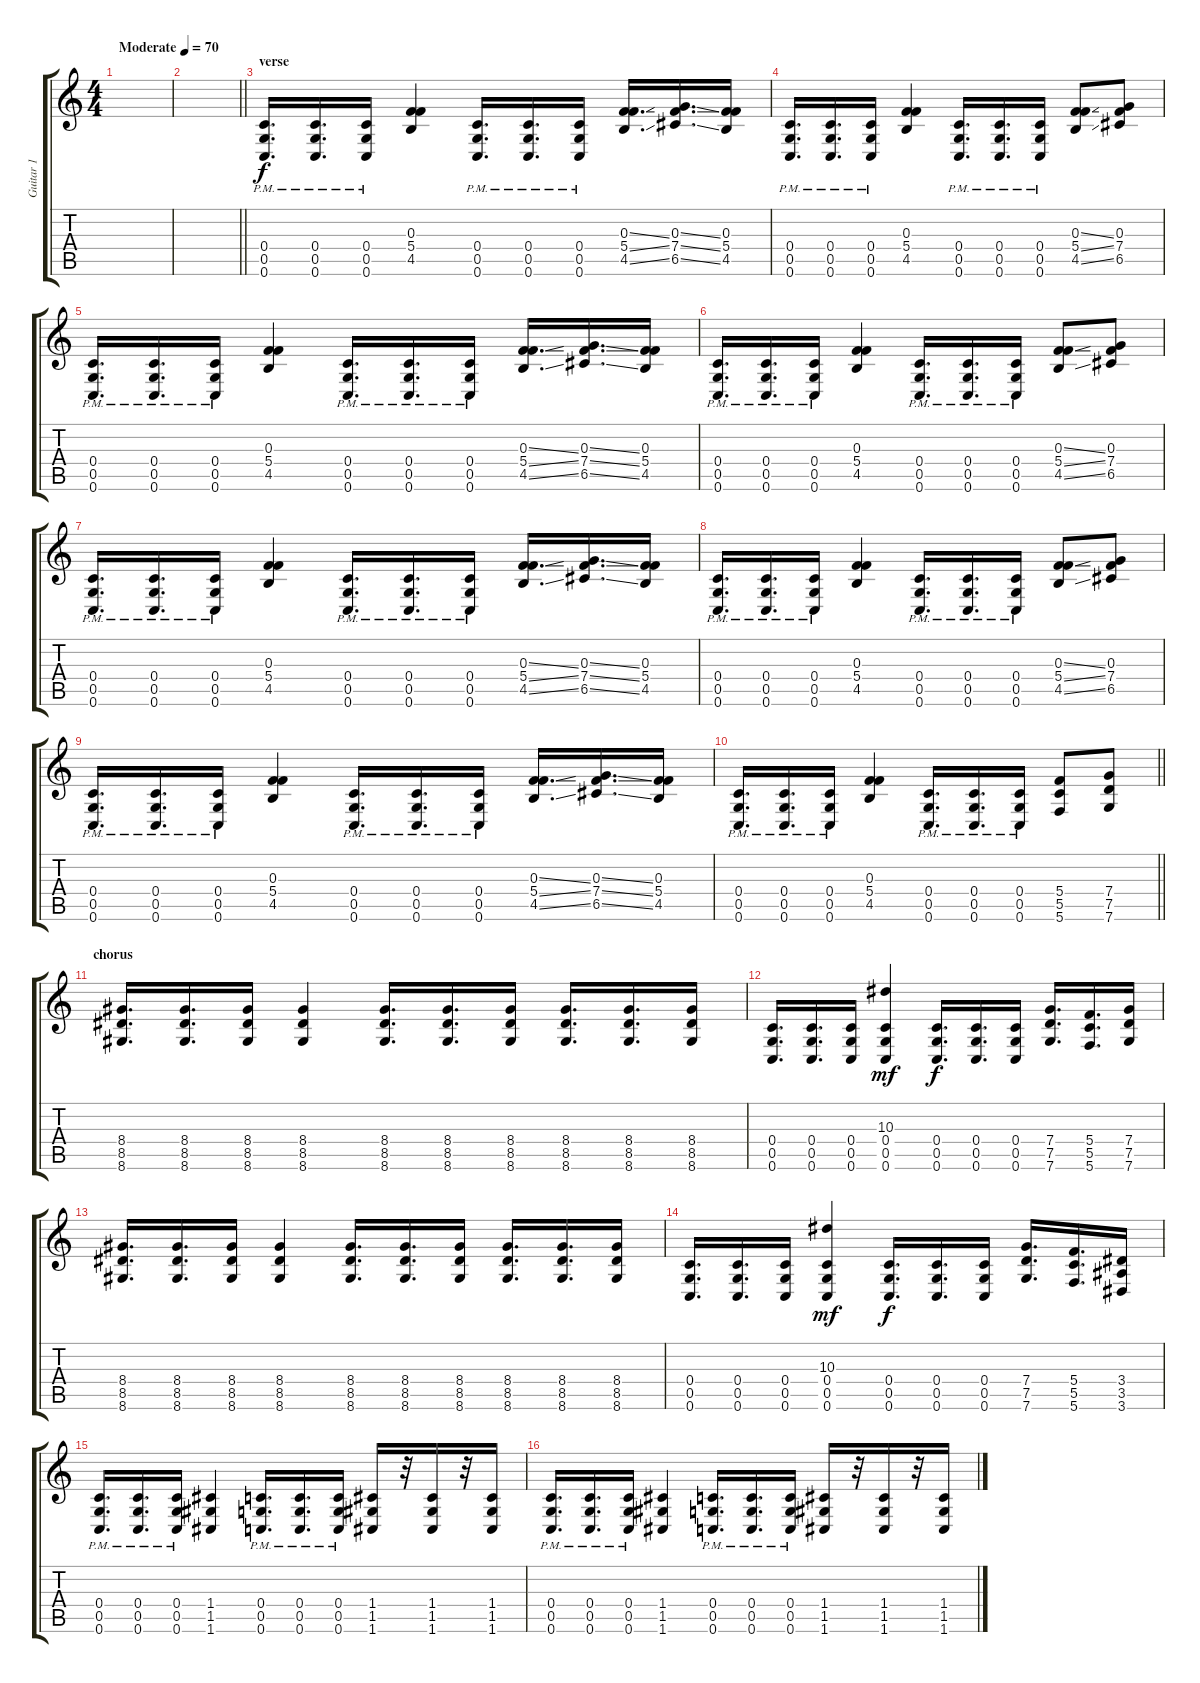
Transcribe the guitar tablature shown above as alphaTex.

\track ("Guitar 1" "Guitar 1") {instrument distortionguitar}
\staff {score tabs}
\tuning (D4 A3 F3 C3 G2 C2) {hide}
\ts (4 4)
\tempo (70 "Moderate")
\clef g2
\ks c
|
\barLineRight lightlight
|
\section ("" "verse")
(0.4{pm} 0.5{pm} 0.6{pm}).16{d} (0.4{pm} 0.5{pm} 0.6{pm}).16{d} (0.4{pm} 0.5{pm} 0.6{pm}).16 (0.3 5.4 4.5).4 (0.4{pm} 0.5{pm} 0.6{pm}).16{d} (0.4{pm} 0.5{pm} 0.6{pm}).16{d} (0.4{pm} 0.5{pm} 0.6{pm}).16 (0.3{ss} 5.4{ss} 4.5{ss}).16{d} (0.3{ss} 7.4{ss} 6.5{ss}).16{d} (0.3 5.4 4.5).16 |
(0.4{pm} 0.5{pm} 0.6{pm}).16{d} (0.4{pm} 0.5{pm} 0.6{pm}).16{d} (0.4{pm} 0.5{pm} 0.6{pm}).16 (0.3 5.4 4.5).4 (0.4{pm} 0.5{pm} 0.6{pm}).16{d} (0.4{pm} 0.5{pm} 0.6{pm}).16{d} (0.4{pm} 0.5{pm} 0.6{pm}).16 (0.3{ss} 5.4{ss} 4.5{ss}).8 (0.3 7.4 6.5).8 |
(0.4{pm} 0.5{pm} 0.6{pm}).16{d} (0.4{pm} 0.5{pm} 0.6{pm}).16{d} (0.4{pm} 0.5{pm} 0.6{pm}).16 (0.3 5.4 4.5).4 (0.4{pm} 0.5{pm} 0.6{pm}).16{d} (0.4{pm} 0.5{pm} 0.6{pm}).16{d} (0.4{pm} 0.5{pm} 0.6{pm}).16 (0.3{ss} 5.4{ss} 4.5{ss}).16{d} (0.3{ss} 7.4{ss} 6.5{ss}).16{d} (0.3 5.4 4.5).16 |
(0.4{pm} 0.5{pm} 0.6{pm}).16{d} (0.4{pm} 0.5{pm} 0.6{pm}).16{d} (0.4{pm} 0.5{pm} 0.6{pm}).16 (0.3 5.4 4.5).4 (0.4{pm} 0.5{pm} 0.6{pm}).16{d} (0.4{pm} 0.5{pm} 0.6{pm}).16{d} (0.4{pm} 0.5{pm} 0.6{pm}).16 (0.3{ss} 5.4{ss} 4.5{ss}).8 (0.3 7.4 6.5).8 |
(0.4{pm} 0.5{pm} 0.6{pm}).16{d} (0.4{pm} 0.5{pm} 0.6{pm}).16{d} (0.4{pm} 0.5{pm} 0.6{pm}).16 (0.3 5.4 4.5).4 (0.4{pm} 0.5{pm} 0.6{pm}).16{d} (0.4{pm} 0.5{pm} 0.6{pm}).16{d} (0.4{pm} 0.5{pm} 0.6{pm}).16 (0.3{ss} 5.4{ss} 4.5{ss}).16{d} (0.3{ss} 7.4{ss} 6.5{ss}).16{d} (0.3 5.4 4.5).16 |
(0.4{pm} 0.5{pm} 0.6{pm}).16{d} (0.4{pm} 0.5{pm} 0.6{pm}).16{d} (0.4{pm} 0.5{pm} 0.6{pm}).16 (0.3 5.4 4.5).4 (0.4{pm} 0.5{pm} 0.6{pm}).16{d} (0.4{pm} 0.5{pm} 0.6{pm}).16{d} (0.4{pm} 0.5{pm} 0.6{pm}).16 (0.3{ss} 5.4{ss} 4.5{ss}).8 (0.3 7.4 6.5).8 |
(0.4{pm} 0.5{pm} 0.6{pm}).16{d} (0.4{pm} 0.5{pm} 0.6{pm}).16{d} (0.4{pm} 0.5{pm} 0.6{pm}).16 (0.3 5.4 4.5).4 (0.4{pm} 0.5{pm} 0.6{pm}).16{d} (0.4{pm} 0.5{pm} 0.6{pm}).16{d} (0.4{pm} 0.5{pm} 0.6{pm}).16 (0.3{ss} 5.4{ss} 4.5{ss}).16{d} (0.3{ss} 7.4{ss} 6.5{ss}).16{d} (0.3 5.4 4.5).16 |
\barLineRight lightlight
(0.4{pm} 0.5{pm} 0.6{pm}).16{d} (0.4{pm} 0.5{pm} 0.6{pm}).16{d} (0.4{pm} 0.5{pm} 0.6{pm}).16 (0.3 5.4 4.5).4 (0.4{pm} 0.5{pm} 0.6{pm}).16{d} (0.4{pm} 0.5{pm} 0.6{pm}).16{d} (0.4{pm} 0.5{pm} 0.6{pm}).16 (5.4 5.5 5.6).8 (7.4 7.5 7.6).8 |
\section ("" "chorus")
(8.4 8.5 8.6).16{d} (8.4 8.5 8.6).16{d} (8.4 8.5 8.6).16 (8.4 8.5 8.6).4 (8.4 8.5 8.6).16{d} (8.4 8.5 8.6).16{d} (8.4 8.5 8.6).16 (8.4 8.5 8.6).16{d} (8.4 8.5 8.6).16{d} (8.4 8.5 8.6).16 |
(0.4 0.5 0.6).16{d} (0.4 0.5 0.6).16{d} (0.4 0.5 0.6).16 (10.3 0.4 0.5 0.6).4{dy mf} (0.4 0.5 0.6).16{d dy f} (0.4 0.5 0.6).16{d} (0.4 0.5 0.6).16 (7.4 7.5 7.6).16{d} (5.4 5.5 5.6).16{d} (7.4 7.5 7.6).16 |
(8.4 8.5 8.6).16{d} (8.4 8.5 8.6).16{d} (8.4 8.5 8.6).16 (8.4 8.5 8.6).4 (8.4 8.5 8.6).16{d} (8.4 8.5 8.6).16{d} (8.4 8.5 8.6).16 (8.4 8.5 8.6).16{d} (8.4 8.5 8.6).16{d} (8.4 8.5 8.6).16 |
(0.4 0.5 0.6).16{d} (0.4 0.5 0.6).16{d} (0.4 0.5 0.6).16 (10.3 0.4 0.5 0.6).4{dy mf} (0.4 0.5 0.6).16{d dy f} (0.4 0.5 0.6).16{d} (0.4 0.5 0.6).16 (7.4 7.5 7.6).16{d} (5.4 5.5 5.6).16{d} (3.4 3.5 3.6).16 |
(0.4{pm} 0.5{pm} 0.6{pm}).16{d} (0.4{pm} 0.5{pm} 0.6{pm}).16{d} (0.4{pm} 0.5{pm} 0.6{pm}).16 (1.4 1.5 1.6).4 (0.4{pm} 0.5{pm} 0.6{pm}).16{d} (0.4{pm} 0.5{pm} 0.6{pm}).16{d} (0.4{pm} 0.5{pm} 0.6{pm}).16 (1.4 1.5 1.6).16 r.32 (1.4 1.5 1.6).16 r.32 (1.4 1.5 1.6).16 |
(0.4{pm} 0.5{pm} 0.6{pm}).16{d} (0.4{pm} 0.5{pm} 0.6{pm}).16{d} (0.4{pm} 0.5{pm} 0.6{pm}).16 (1.4 1.5 1.6).4 (0.4{pm} 0.5{pm} 0.6{pm}).16{d} (0.4{pm} 0.5{pm} 0.6{pm}).16{d} (0.4{pm} 0.5{pm} 0.6{pm}).16 (1.4 1.5 1.6).16 r.32 (1.4 1.5 1.6).16 r.32 (1.4 1.5 1.6).16
